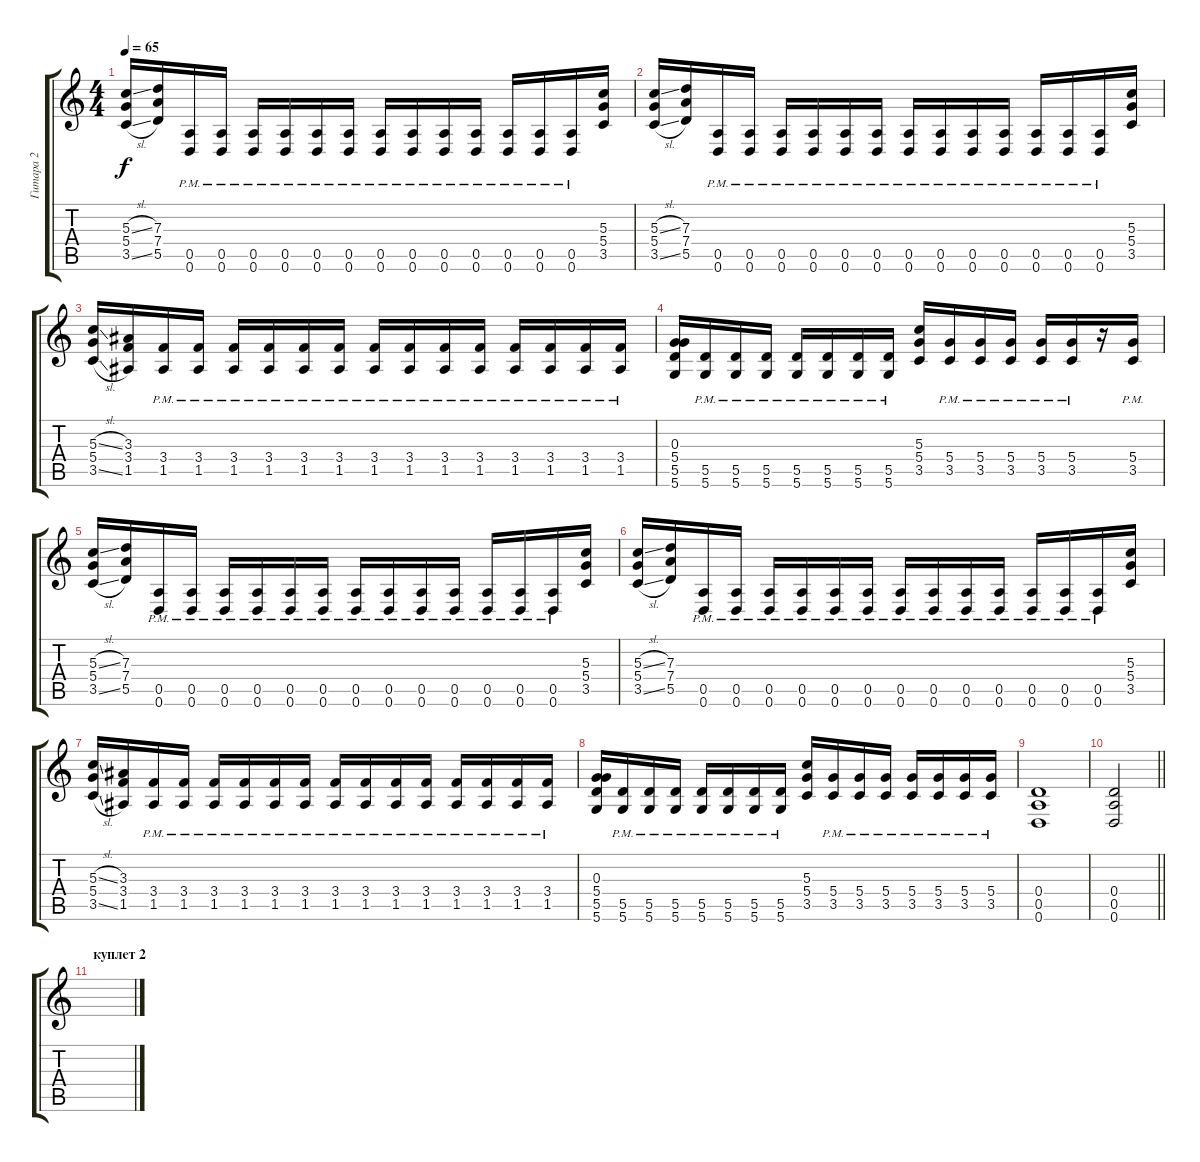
\track ("Гитара 2" "Гитара 2") {instrument distortionguitar}
\staff {score tabs}
\tuning (E4 B3 G3 D3 A2 D2) {hide}
\ts (4 4)
\tempo 65
\clef g2
\ks c
(5.3{sl} 5.4 3.5{sl}).16{dy f} (7.3 7.4 5.5).16 (0.5{pm} 0.6{pm}).16 (0.5{pm} 0.6{pm}).16 (0.5{pm} 0.6{pm}).16 (0.5{pm} 0.6{pm}).16 (0.5{pm} 0.6{pm}).16 (0.5{pm} 0.6{pm}).16 (0.5{pm} 0.6{pm}).16 (0.5{pm} 0.6{pm}).16 (0.5{pm} 0.6{pm}).16 (0.5{pm} 0.6{pm}).16 (0.5{pm} 0.6{pm}).16 (0.5{pm} 0.6{pm}).16 (0.5{pm} 0.6{pm}).16 (5.3 5.4 3.5).16 |
(5.3{sl} 5.4 3.5{sl}).16 (7.3 7.4 5.5).16 (0.5{pm} 0.6{pm}).16 (0.5{pm} 0.6{pm}).16 (0.5{pm} 0.6{pm}).16 (0.5{pm} 0.6{pm}).16 (0.5{pm} 0.6{pm}).16 (0.5{pm} 0.6{pm}).16 (0.5{pm} 0.6{pm}).16 (0.5{pm} 0.6{pm}).16 (0.5{pm} 0.6{pm}).16 (0.5{pm} 0.6{pm}).16 (0.5{pm} 0.6{pm}).16 (0.5{pm} 0.6{pm}).16 (0.5{pm} 0.6{pm}).16 (5.3 5.4 3.5).16 |
(5.3{sl} 5.4 3.5{sl}).16 (3.3 3.4 1.5).16 (3.4{pm} 1.5{pm}).16 (3.4{pm} 1.5{pm}).16 (3.4{pm} 1.5{pm}).16 (3.4{pm} 1.5{pm}).16 (3.4{pm} 1.5{pm}).16 (3.4{pm} 1.5{pm}).16 (3.4{pm} 1.5{pm}).16 (3.4{pm} 1.5{pm}).16 (3.4{pm} 1.5{pm}).16 (3.4{pm} 1.5{pm}).16 (3.4{pm} 1.5{pm}).16 (3.4{pm} 1.5{pm}).16 (3.4{pm} 1.5{pm}).16 (3.4{pm} 1.5{pm}).16 |
(0.3 5.4 5.5 5.6).16 (5.5{pm} 5.6{pm}).16 (5.5{pm} 5.6{pm}).16 (5.5{pm} 5.6{pm}).16 (5.5{pm} 5.6{pm}).16 (5.5{pm} 5.6{pm}).16 (5.5{pm} 5.6{pm}).16 (5.5{pm} 5.6{pm}).16 (5.3 5.4 3.5).16 (5.4{pm} 3.5{pm}).16 (5.4{pm} 3.5{pm}).16 (5.4{pm} 3.5{pm}).16 (5.4{pm} 3.5{pm}).16 (5.4{pm} 3.5{pm}).16 r.16 (5.4{pm} 3.5{pm}).16 |
(5.3{sl} 5.4 3.5{sl}).16 (7.3 7.4 5.5).16 (0.5{pm} 0.6{pm}).16 (0.5{pm} 0.6{pm}).16 (0.5{pm} 0.6{pm}).16 (0.5{pm} 0.6{pm}).16 (0.5{pm} 0.6{pm}).16 (0.5{pm} 0.6{pm}).16 (0.5{pm} 0.6{pm}).16 (0.5{pm} 0.6{pm}).16 (0.5{pm} 0.6{pm}).16 (0.5{pm} 0.6{pm}).16 (0.5{pm} 0.6{pm}).16 (0.5{pm} 0.6{pm}).16 (0.5{pm} 0.6{pm}).16 (5.3 5.4 3.5).16 |
(5.3{sl} 5.4 3.5{sl}).16 (7.3 7.4 5.5).16 (0.5{pm} 0.6{pm}).16 (0.5{pm} 0.6{pm}).16 (0.5{pm} 0.6{pm}).16 (0.5{pm} 0.6{pm}).16 (0.5{pm} 0.6{pm}).16 (0.5{pm} 0.6{pm}).16 (0.5{pm} 0.6{pm}).16 (0.5{pm} 0.6{pm}).16 (0.5{pm} 0.6{pm}).16 (0.5{pm} 0.6{pm}).16 (0.5{pm} 0.6{pm}).16 (0.5{pm} 0.6{pm}).16 (0.5{pm} 0.6{pm}).16 (5.3 5.4 3.5).16 |
(5.3{sl} 5.4 3.5{sl}).16 (3.3 3.4 1.5).16 (3.4{pm} 1.5{pm}).16 (3.4{pm} 1.5{pm}).16 (3.4{pm} 1.5{pm}).16 (3.4{pm} 1.5{pm}).16 (3.4{pm} 1.5{pm}).16 (3.4{pm} 1.5{pm}).16 (3.4{pm} 1.5{pm}).16 (3.4{pm} 1.5{pm}).16 (3.4{pm} 1.5{pm}).16 (3.4{pm} 1.5{pm}).16 (3.4{pm} 1.5{pm}).16 (3.4{pm} 1.5{pm}).16 (3.4{pm} 1.5{pm}).16 (3.4{pm} 1.5{pm}).16 |
(0.3 5.4 5.5 5.6).16 (5.5{pm} 5.6{pm}).16 (5.5{pm} 5.6{pm}).16 (5.5{pm} 5.6{pm}).16 (5.5{pm} 5.6{pm}).16 (5.5{pm} 5.6{pm}).16 (5.5{pm} 5.6{pm}).16 (5.5{pm} 5.6{pm}).16 (5.3 5.4 3.5).16 (5.4{pm} 3.5{pm}).16 (5.4{pm} 3.5{pm}).16 (5.4{pm} 3.5{pm}).16 (5.4{pm} 3.5{pm}).16 (5.4{pm} 3.5{pm}).16 (5.4{pm} 3.5{pm}).16 (5.4{pm} 3.5{pm}).16 |
(0.4 0.5 0.6).1 |
\barLineRight lightlight
(0.4 0.5 0.6).2 |
\section ("" "куплет 2")
